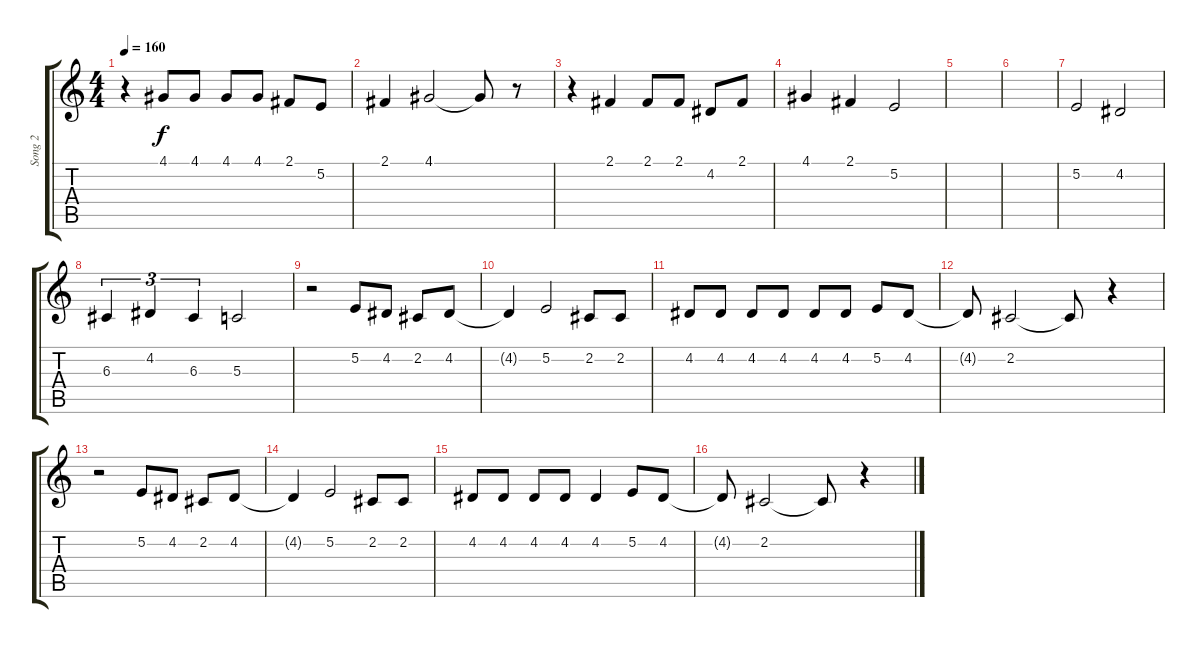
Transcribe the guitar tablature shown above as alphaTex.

\track ("Song 2" "Song 2") {instrument viola}
\staff {score tabs}
\tuning (E4 B3 G3 D3 A2 E2) {hide}
\ts (4 4)
\tempo 160
\clef g2
\ks c
r.4{dy f} 4.1.8 4.1.8 4.1.8 4.1.8 2.1.8 5.2.8 |
2.1.4 4.1.2 4.1{t}.8 r.8 |
r.4 2.1.4 2.1.8 2.1.8 4.2.8 2.1.8 |
4.1.4 2.1.4 5.2.2 |
|
|
5.2.2 4.2.2 |
6.3.4{tu (3 2)} 4.2.4{tu (3 2)} 6.3.4{tu (3 2)} 5.3.2 |
r.2 5.2.8 4.2.8 2.2.8 4.2.8 |
4.2{t}.4 5.2.2 2.2.8 2.2.8 |
4.2.8 4.2.8 4.2.8 4.2.8 4.2.8 4.2.8 5.2.8 4.2.8 |
4.2{t}.8 2.2.2 2.2{t}.8 r.4 |
r.2 5.2.8 4.2.8 2.2.8 4.2.8 |
4.2{t}.4 5.2.2 2.2.8 2.2.8 |
4.2.8 4.2.8 4.2.8 4.2.8 4.2.4 5.2.8 4.2.8 |
4.2{t}.8 2.2.2 2.2{t}.8 r.4
